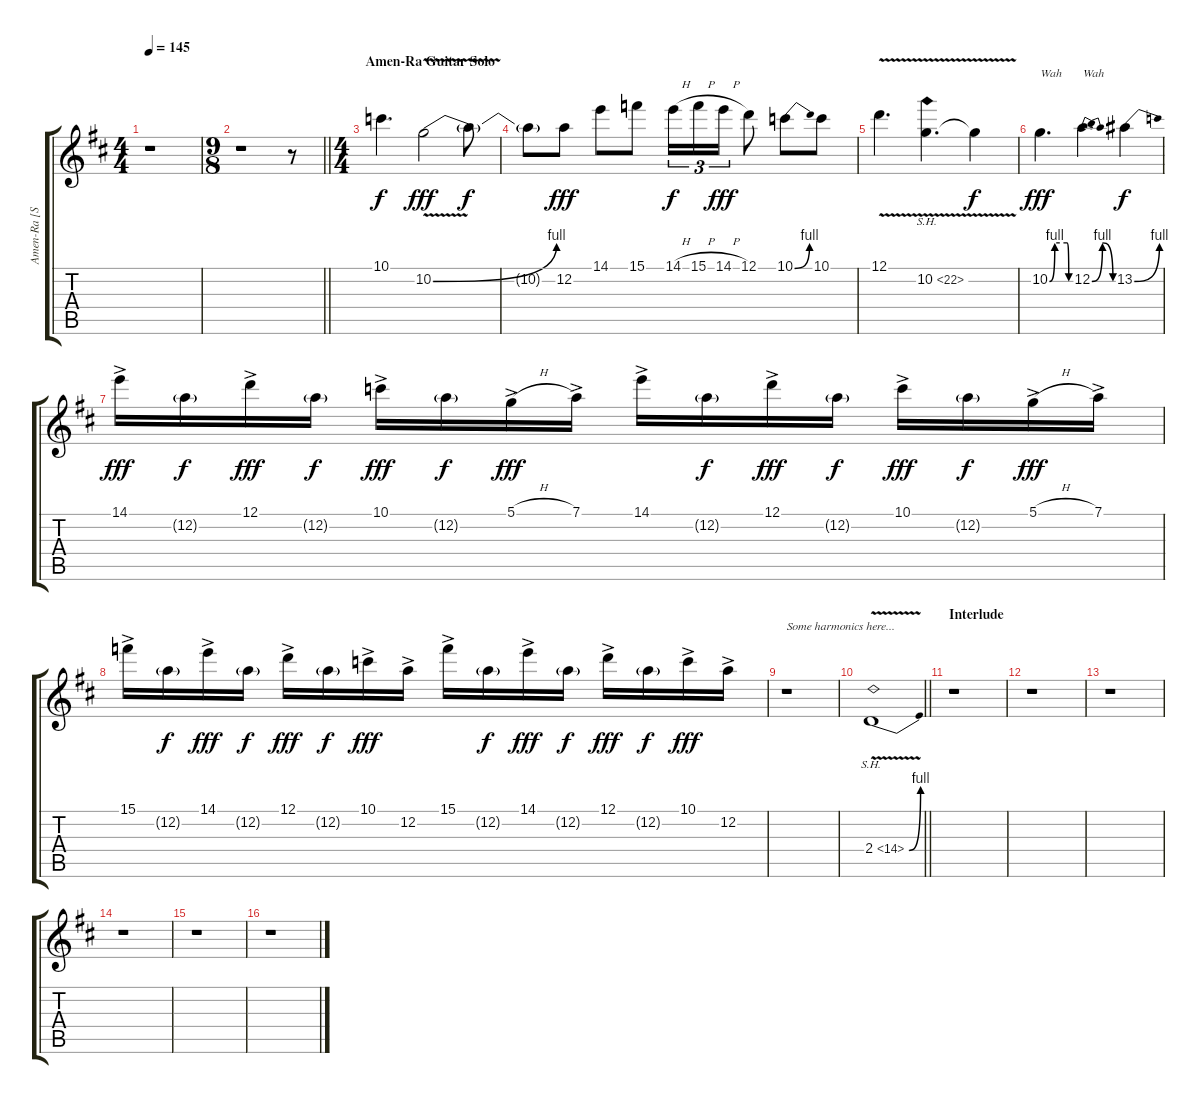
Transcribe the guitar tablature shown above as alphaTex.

\track ("Amen-Ra [Solo]" "Amen-Ra [S") {instrument overdrivenguitar}
\staff {score tabs}
\tuning (D4 A3 F3 C3 G2 D2) {hide}
\ts (4 4)
\tempo 145
\clef g2
\ks d
r.1{dy fff} |
\ts (9 8)
\barLineRight lightlight
r.1 r.8 |
\ts (4 4)
\section ("" "Amen-Ra Guitar Solo")
10.1.4{d dy f} 10.2{be (bend 0 0 60 4) v}.2{dy fff} 10.2{t}.8{dy f} |
10.2{t}.8 12.2.8{dy fff} 14.1.8 15.1.8 14.1{h}.16{tu (3 2) dy f} 15.1{h}.16{tu (3 2)} 14.1{h}.16{tu (3 2) dy fff} 12.1.8 10.1{be (bend 0 0 60 4)}.8 10.1.8 |
12.1{v}.4{d} 10.2{sh 12 v}.4{d} 10.2{t}.4{dy f} |
10.2{be (custom 0 0 15 4 50 4 55 0 60 0)}.4{d txt "Wah" dy fff} 12.2{be (bendrelease 0 0 15 4 45 4 60 0)}.4{d txt "Wah"} 13.2{be (bend 0 0 60 4)}.4{dy f} |
14.1{ac}.16{dy fff} 12.2{g}.16{dy f} 12.1{ac}.16{dy fff} 12.2{g}.16{dy f} 10.1{ac}.16{dy fff} 12.2{g}.16{dy f} 5.1{h ac}.16{dy fff} 7.1{ac}.16 14.1{ac}.16 12.2{g}.16{dy f} 12.1{ac}.16{dy fff} 12.2{g}.16{dy f} 10.1{ac}.16{dy fff} 12.2{g}.16{dy f} 5.1{h ac}.16{dy fff} 7.1{ac}.16 |
15.1{ac}.16 12.2{g}.16{dy f} 14.1{ac}.16{dy fff} 12.2{g}.16{dy f} 12.1{ac}.16{dy fff} 12.2{g}.16{dy f} 10.1{ac}.16{dy fff} 12.2{ac}.16 15.1{ac}.16 12.2{g}.16{dy f} 14.1{ac}.16{dy fff} 12.2{g}.16{dy f} 12.1{ac}.16{dy fff} 12.2{g}.16{dy f} 10.1{ac}.16{dy fff} 12.2{ac}.16 |
r.1{txt "Some harmonics here..."} |
\barLineRight lightlight
2.4{be (bend 0 0 60 4) sh 12 v}.1 |
\section ("" "Interlude")
r.1 |
r.1 |
r.1 |
r.1 |
r.1 |
r.1
